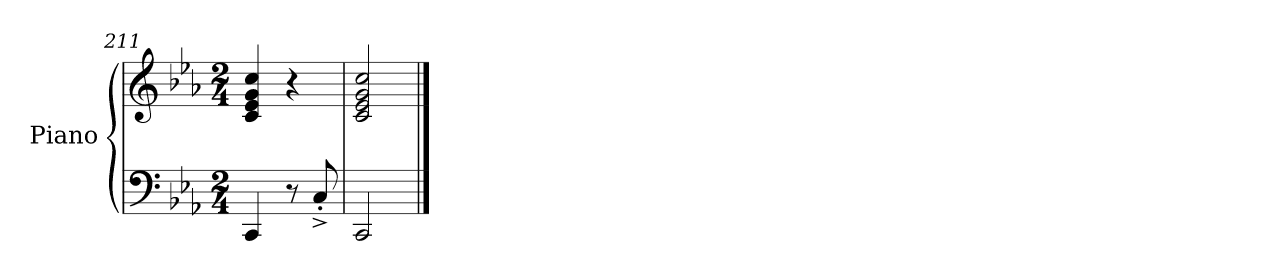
**kern	**kern
*part1	*part1
*staff2	*staff1
*I"Piano	*
*I'Pno.	*
*clefF4	*clefG2
*k[b-e-a-]	*k[b-e-a-]
*M2/4	*M2/4
=211	=211
4CC/	4c/ 4e-/ 4g/ 4cc/
8r	4r
8C'^/	.
=212	=212
2CC/	2c/ 2e-/ 2g/ 2cc/
==	==
*-	*-
